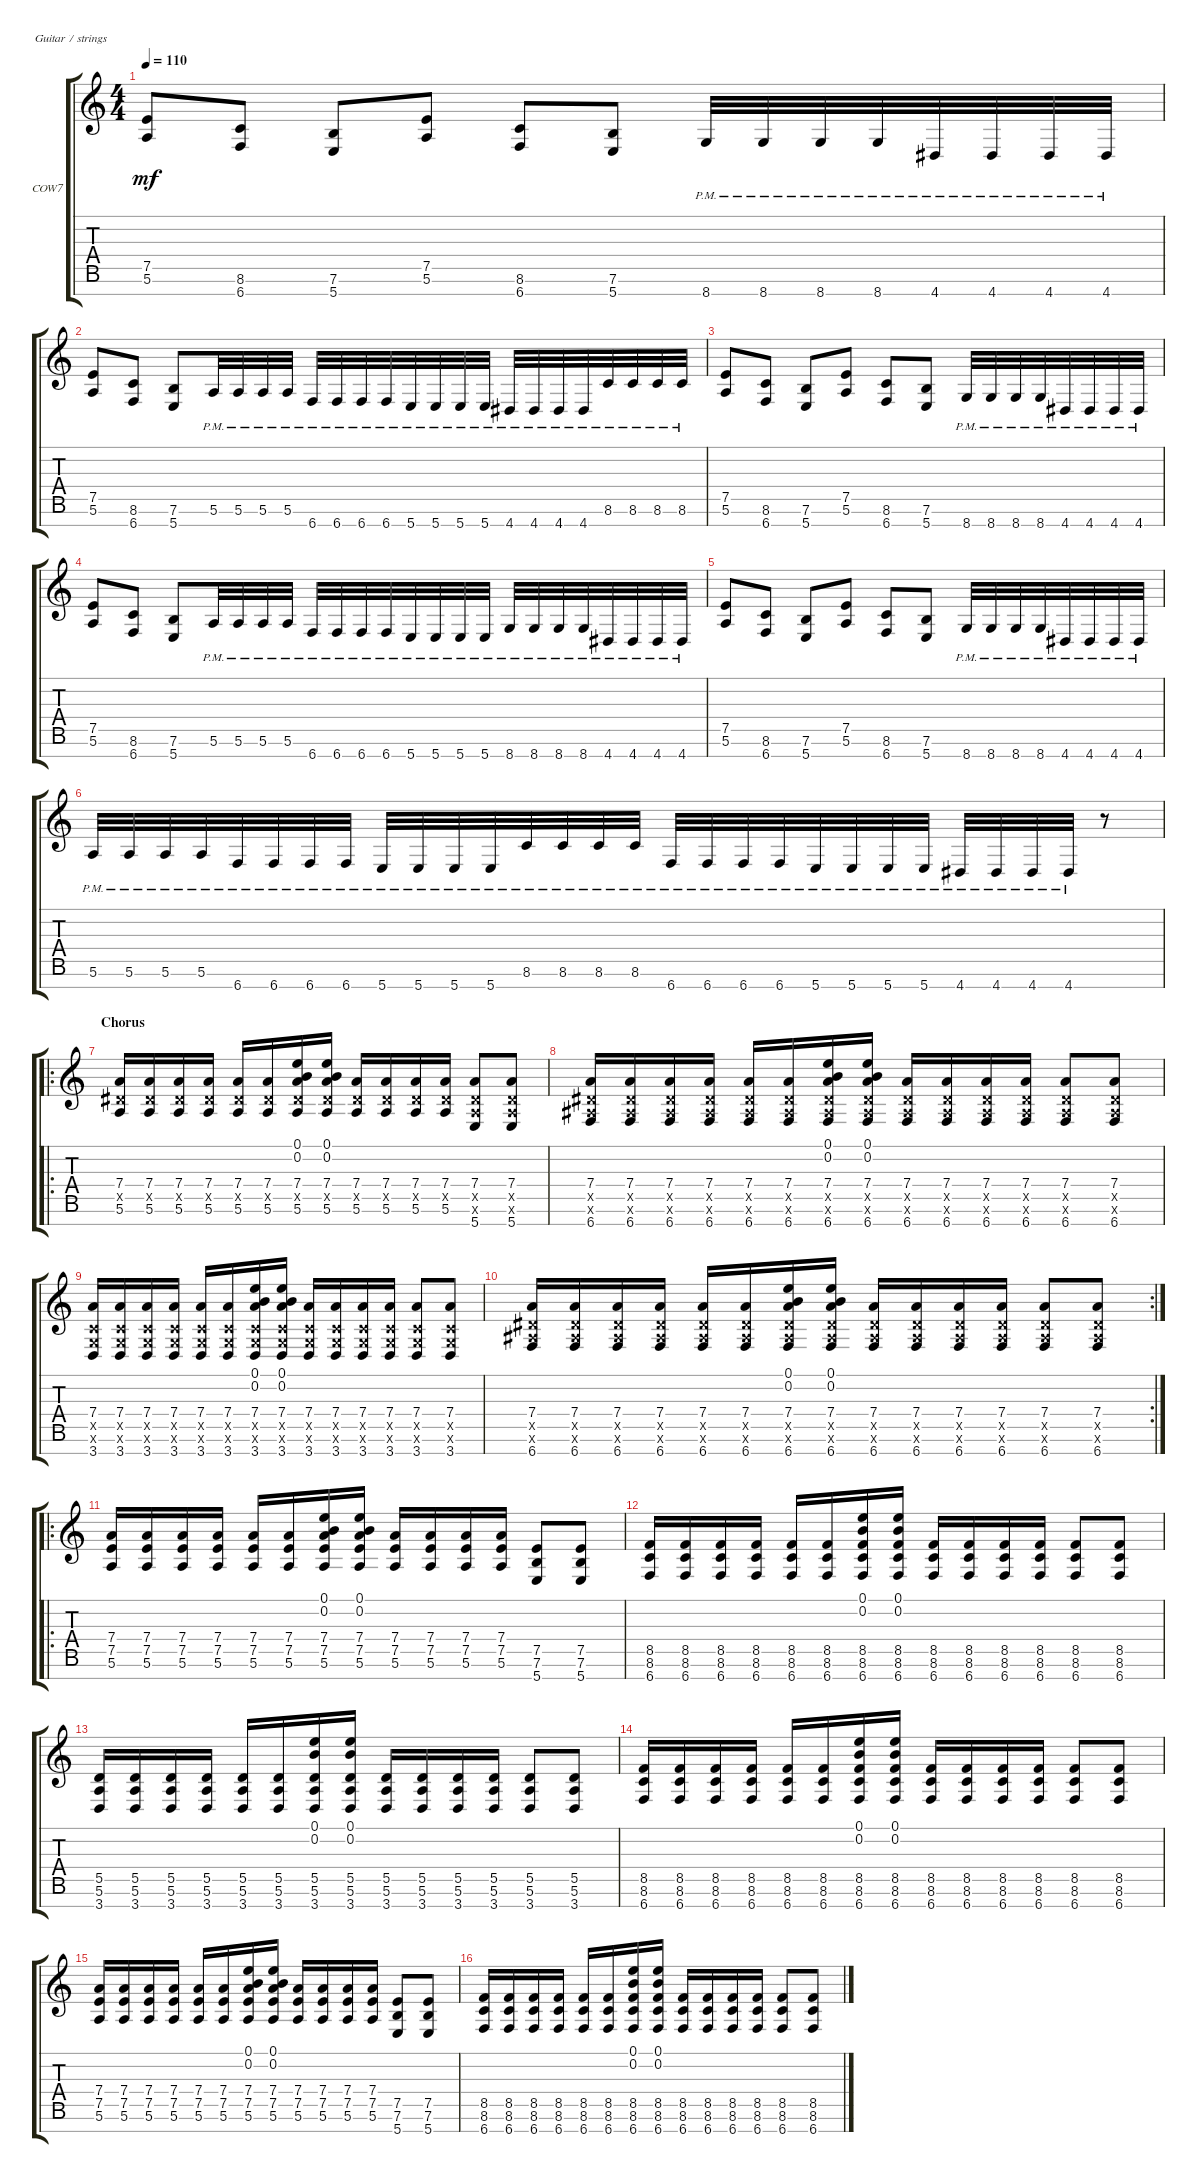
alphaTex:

\defaultSystemsLayout 4
\bracketExtendMode groupsimilarinstruments
\firstSystemTrackNameOrientation horizontal
\otherSystemsTrackNameOrientation horizontal
\track ("Christian Olde Wolbers" "COW7") {instrument distortionguitar}
\staff {score tabs}
\tuning (E4 B3 G3 D3 A2 E2 B1)
\ts (4 4)
\tempo 110
\clef g2
\scale
0.524552
\ks c
(5.6 7.5).8{dy mf} (6.7 8.6).8 (5.7 7.6).8 (5.6 7.5).8 (6.7 8.6).8 (5.7 7.6).8 8.7{pm}.32 8.7{pm}.32 8.7{pm}.32 8.7{pm}.32 4.7{pm}.32 4.7{pm}.32 4.7{pm}.32 4.7{pm}.32 |
\scale
0.475776 (5.6 7.5).8 (6.7 8.6).8 (5.7 7.6).8 5.6{pm}.32 5.6{pm}.32 5.6{pm}.32 5.6{pm}.32 6.7{pm}.32 6.7{pm}.32 6.7{pm}.32 6.7{pm}.32 5.7{pm}.32 5.7{pm}.32 5.7{pm}.32 5.7{pm}.32 4.7{pm}.32 4.7{pm}.32 4.7{pm}.32 4.7{pm}.32 8.6{pm}.32 8.6{pm}.32 8.6{pm}.32 8.6{pm}.32 |
\scale
0.57992 (5.6 7.5).8 (6.7 8.6).8 (5.7 7.6).8 (5.6 7.5).8 (6.7 8.6).8 (5.7 7.6).8 8.7{pm}.32 8.7{pm}.32 8.7{pm}.32 8.7{pm}.32 4.7{pm}.32 4.7{pm}.32 4.7{pm}.32 4.7{pm}.32 |
\scale
0.519444 (5.6 7.5).8 (6.7 8.6).8 (5.7 7.6).8 5.6{pm}.32 5.6{pm}.32 5.6{pm}.32 5.6{pm}.32 6.7{pm}.32 6.7{pm}.32 6.7{pm}.32 6.7{pm}.32 5.7{pm}.32 5.7{pm}.32 5.7{pm}.32 5.7{pm}.32 8.7{pm}.32 8.7{pm}.32 8.7{pm}.32 8.7{pm}.32 4.7{pm}.32 4.7{pm}.32 4.7{pm}.32 4.7{pm}.32 |
\scale
0.598154 (5.6 7.5).8 (6.7 8.6).8 (5.7 7.6).8 (5.6 7.5).8 (6.7 8.6).8 (5.7 7.6).8 8.7{pm}.32 8.7{pm}.32 8.7{pm}.32 8.7{pm}.32 4.7{pm}.32 4.7{pm}.32 4.7{pm}.32 4.7{pm}.32 |
\scale
0.5521 5.6{pm}.32 5.6{pm}.32 5.6{pm}.32 5.6{pm}.32 6.7{pm}.32 6.7{pm}.32 6.7{pm}.32 6.7{pm}.32 5.7{pm}.32 5.7{pm}.32 5.7{pm}.32 5.7{pm}.32 8.6{pm}.32 8.6{pm}.32 8.6{pm}.32 8.6{pm}.32 6.7{pm}.32 6.7{pm}.32 6.7{pm}.32 6.7{pm}.32 5.7{pm}.32 5.7{pm}.32 5.7{pm}.32 5.7{pm}.32 4.7{pm}.32 4.7{pm}.32 4.7{pm}.32 4.7{pm}.32 r.8 |
\ro
\section ("" "Chorus")
\scale
0.5141 (5.6 7.4 6.5{x}).16 (5.6 7.4 6.5{x}).16 (5.6 7.4 6.5{x}).16 (5.6 7.4 6.5{x}).16 (5.6 7.4 6.5{x}).16 (5.6 7.4 6.5{x}).16 (5.6 7.4 6.5{x} 0.2 0.1).16 (5.6 7.4 6.5{x} 0.2 0.1).16 (5.6 7.4 6.5{x}).16 (5.6 7.4 6.5{x}).16 (5.6 7.4 6.5{x}).16 (5.6 7.4 6.5{x}).16 (7.4 6.5{x} 5.7 5.6{x}).8 (7.4 6.5{x} 5.7 5.6{x}).8 |
\scale
0.485897 (7.4 6.5{x} 6.7 6.6{x}).16 (7.4 6.5{x} 6.7 6.6{x}).16 (7.4 6.5{x} 6.7 6.6{x}).16 (7.4 6.5{x} 6.7 6.6{x}).16 (7.4 6.5{x} 6.7 6.6{x}).16 (7.4 6.5{x} 6.7 6.6{x}).16 (7.4 6.5{x} 6.7 6.6{x} 0.2 0.1).16 (7.4 6.5{x} 6.7 6.6{x} 0.2 0.1).16 (7.4 6.5{x} 6.7 6.6{x}).16 (7.4 6.5{x} 6.7 6.6{x}).16 (7.4 6.5{x} 6.7 6.6{x}).16 (7.4 6.5{x} 6.7 6.6{x}).16 (7.4 6.5{x} 6.7 6.6{x}).8 (7.4 6.5{x} 6.7 6.6{x}).8 |
(7.4 3.5{x} 3.7 3.6{x}).16 (7.4 3.5{x} 3.7 3.6{x}).16 (7.4 3.5{x} 3.7 3.6{x}).16 (7.4 3.5{x} 3.7 3.6{x}).16 (7.4 3.5{x} 3.7 3.6{x}).16 (7.4 3.5{x} 3.7 3.6{x}).16 (7.4 3.5{x} 3.7 3.6{x} 0.2 0.1).16 (7.4 3.5{x} 3.7 3.6{x} 0.2 0.1).16 (7.4 3.5{x} 3.7 3.6{x}).16 (7.4 3.5{x} 3.7 3.6{x}).16 (7.4 3.5{x} 3.7 3.6{x}).16 (7.4 3.5{x} 3.7 3.6{x}).16 (7.4 3.5{x} 3.7 3.6{x}).8 (7.4 3.5{x} 3.7 3.6{x}).8 |
\rc 2
(7.4 6.5{x} 6.7 6.6{x}).16 (7.4 6.5{x} 6.7 6.6{x}).16 (7.4 6.5{x} 6.7 6.6{x}).16 (7.4 6.5{x} 6.7 6.6{x}).16 (7.4 6.5{x} 6.7 6.6{x}).16 (7.4 6.5{x} 6.7 6.6{x}).16 (7.4 6.5{x} 6.7 6.6{x} 0.2 0.1).16 (7.4 6.5{x} 6.7 6.6{x} 0.2 0.1).16 (7.4 6.5{x} 6.7 6.6{x}).16 (7.4 6.5{x} 6.7 6.6{x}).16 (7.4 6.5{x} 6.7 6.6{x}).16 (7.4 6.5{x} 6.7 6.6{x}).16 (7.4 6.5{x} 6.7 6.6{x}).8 (7.4 6.5{x} 6.7 6.6{x}).8 |
\ro
\scale
0.520797 (5.6 7.5 7.4).16 (5.6 7.5 7.4).16 (5.6 7.5 7.4).16 (5.6 7.5 7.4).16 (5.6 7.5 7.4).16 (5.6 7.5 7.4).16 (5.6 7.5 7.4 0.2 0.1).16 (5.6 7.5 7.4 0.1 0.2).16 (5.6 7.5 7.4).16 (5.6 7.5 7.4).16 (5.6 7.5 7.4).16 (5.6 7.5 7.4).16 (7.6 7.5 5.7).8 (7.6 5.7 7.5).8 |
\scale
0.479167 (6.7 8.6 8.5).16 (6.7 8.6 8.5).16 (6.7 8.6 8.5).16 (6.7 8.6 8.5).16 (6.7 8.6 8.5).16 (6.7 8.6 8.5).16 (6.7 8.6 8.5 0.2 0.1).16 (6.7 8.6 8.5 0.1 0.2).16 (6.7 8.6 8.5).16 (6.7 8.6 8.5).16 (6.7 8.6 8.5).16 (6.7 8.6 8.5).16 (6.7 8.6 8.5).8 (6.7 8.6 8.5).8 |
(3.7 5.6 5.5).16 (3.7 5.6 5.5).16 (3.7 5.6 5.5).16 (3.7 5.6 5.5).16 (3.7 5.6 5.5).16 (3.7 5.6 5.5).16 (3.7 5.6 5.5 0.1 0.2).16 (3.7 5.6 5.5 0.2 0.1).16 (3.7 5.6 5.5).16 (3.7 5.6 5.5).16 (3.7 5.6 5.5).16 (3.7 5.6 5.5).16 (3.7 5.6 5.5).8 (3.7 5.6 5.5).8 |
(6.7 8.6 8.5).16 (6.7 8.6 8.5).16 (6.7 8.6 8.5).16 (6.7 8.6 8.5).16 (6.7 8.6 8.5).16 (6.7 8.6 8.5).16 (6.7 8.6 8.5 0.2 0.1).16 (6.7 8.6 8.5 0.1 0.2).16 (6.7 8.6 8.5).16 (6.7 8.6 8.5).16 (6.7 8.6 8.5).16 (6.7 8.6 8.5).16 (6.7 8.6 8.5).8 (6.7 8.6 8.5).8 |
\scale
0.540773 (5.6 7.5 7.4).16 (5.6 7.5 7.4).16 (5.6 7.5 7.4).16 (5.6 7.5 7.4).16 (5.6 7.5 7.4).16 (5.6 7.5 7.4).16 (5.6 7.5 7.4 0.2 0.1).16 (5.6 7.5 7.4 0.1 0.2).16 (5.6 7.5 7.4).16 (5.6 7.5 7.4).16 (5.6 7.5 7.4).16 (5.6 7.5 7.4).16 (7.6 7.5 5.7).8 (7.6 5.7 7.5).8 |
\scale
0.459201 (6.7 8.6 8.5).16 (6.7 8.6 8.5).16 (6.7 8.6 8.5).16 (6.7 8.6 8.5).16 (6.7 8.6 8.5).16 (6.7 8.6 8.5).16 (6.7 8.6 8.5 0.2 0.1).16 (6.7 8.6 8.5 0.1 0.2).16 (6.7 8.6 8.5).16 (6.7 8.6 8.5).16 (6.7 8.6 8.5).16 (6.7 8.6 8.5).16 (6.7 8.6 8.5).8 (6.7 8.6 8.5).8
